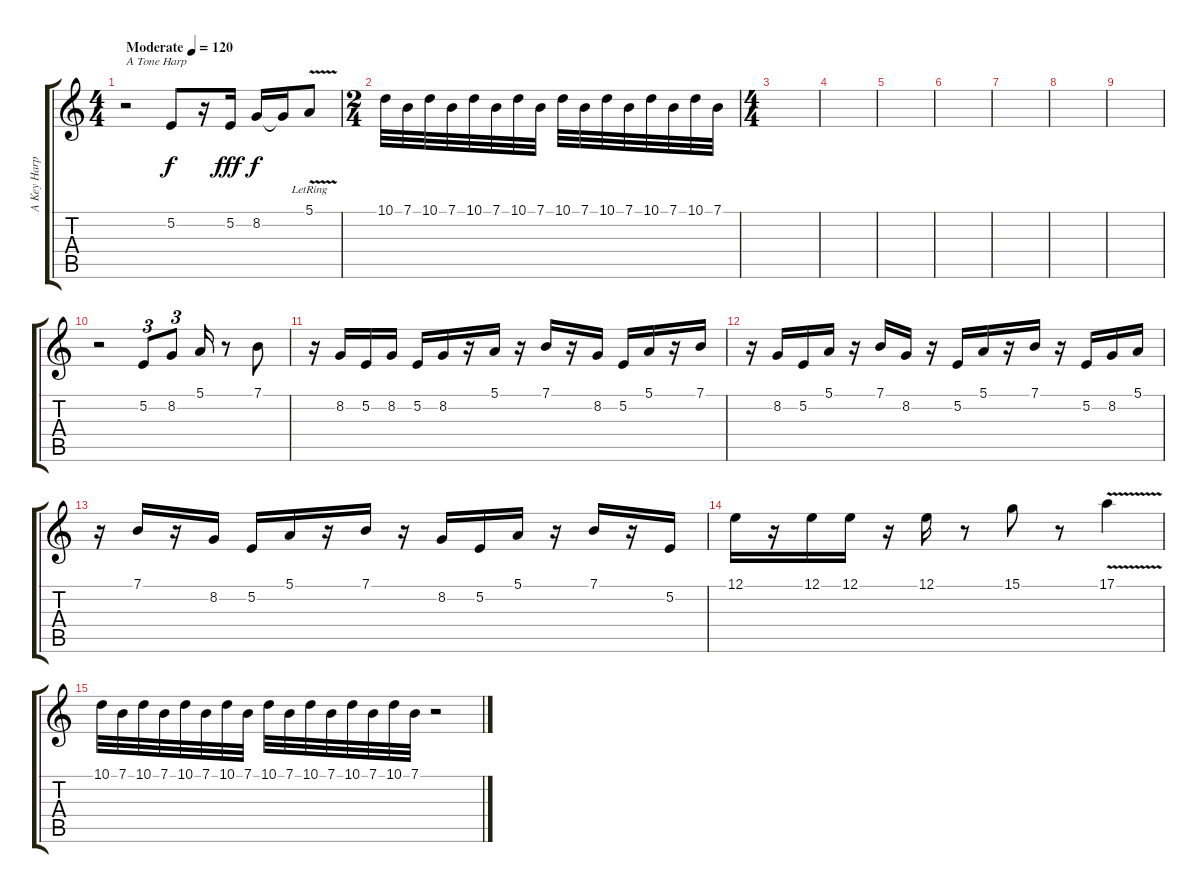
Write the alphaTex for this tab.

\track ("A Key Harp" "A Key Harp") {instrument baritonesax}
\staff {score tabs}
\tuning (E4 B3 G3 D3 A2 E2) {hide}
\ts (4 4)
\tempo (120 "Moderate")
\clef g2
\ks c
r.2{txt "A Tone Harp" dy f instrument baritonesax} 5.2.8 r.16 5.2.16{dy fff} 8.2.16{dy f} 8.2{t}.16 5.1{v lr}.8 |
\ts (2 4)
10.1.32 7.1.32 10.1.32 7.1.32 10.1.32 7.1.32 10.1.32 7.1.32 10.1.32 7.1.32 10.1.32 7.1.32 10.1.32 7.1.32 10.1.32 7.1.32 |
\ts (4 4)
|
|
|
|
|
|
|
r.2 5.2.8{tu (3 2)} 8.2.8{tu (3 2)} 5.1.16 r.8 7.1.8 |
r.16 8.2.16 5.2.16 8.2.16 5.2.16 8.2.16 r.16 5.1.16 r.16 7.1.16 r.16 8.2.16 5.2.16 5.1.16 r.16 7.1.16 |
r.16 8.2.16 5.2.16 5.1.16 r.16 7.1.16 8.2.16 r.16 5.2.16 5.1.16 r.16 7.1.16 r.16 5.2.16 8.2.16 5.1.16 |
r.16 7.1.16 r.16 8.2.16 5.2.16 5.1.16 r.16 7.1.16 r.16 8.2.16 5.2.16 5.1.16 r.16 7.1.16 r.16 5.2.16 |
12.1.16 r.16 12.1.16 12.1.16 r.16 12.1.16 r.8 15.1.8 r.8 17.1{v}.4 |
10.1.32 7.1.32 10.1.32 7.1.32 10.1.32 7.1.32 10.1.32 7.1.32 10.1.32 7.1.32 10.1.32 7.1.32 10.1.32 7.1.32 10.1.32 7.1.32 r.2
